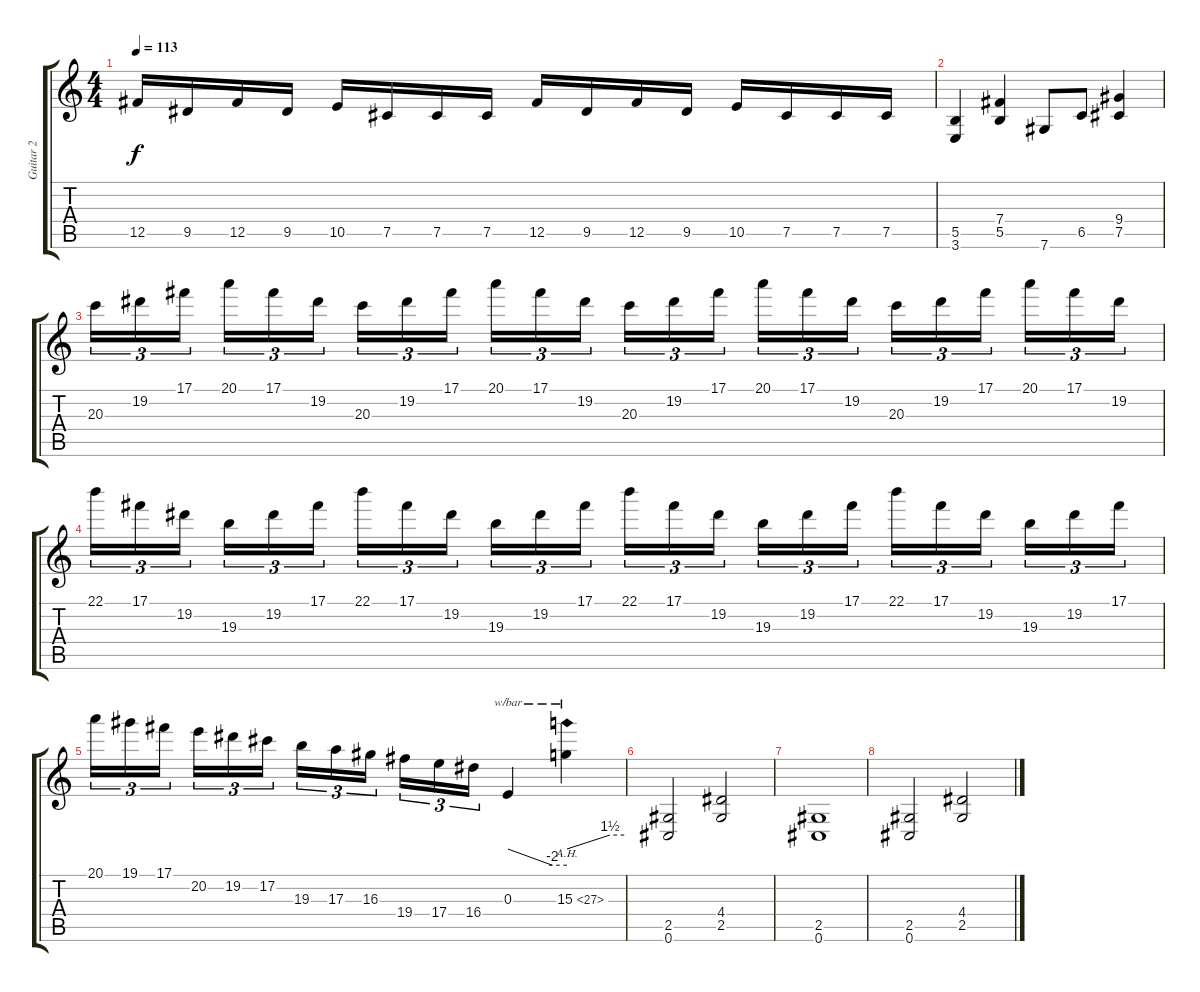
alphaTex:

\track ("Guitar 2" "Guitar 2") {instrument distortionguitar}
\staff {score tabs}
\tuning (Db4 Ab3 E3 B2 Gb2 Db2) {hide}
\ts (4 4)
\tempo 113
\clef g2
\ks c
12.5.16{dy f} 9.5.16 12.5.16 9.5.16 10.5.16 7.5.16 7.5.16 7.5.16 12.5.16 9.5.16 12.5.16 9.5.16 10.5.16 7.5.16 7.5.16 7.5.16 |
(5.5 3.6).4 (7.4 5.5).4 7.6.8 6.5.8 (9.4 7.5).4 |
20.3.16{tu (3 2)} 19.2.16{tu (3 2)} 17.1.16{tu (3 2) beam splitsecondary} 20.1.16{tu (3 2)} 17.1.16{tu (3 2)} 19.2.16{tu (3 2)} 20.3.16{tu (3 2)} 19.2.16{tu (3 2)} 17.1.16{tu (3 2) beam splitsecondary} 20.1.16{tu (3 2)} 17.1.16{tu (3 2)} 19.2.16{tu (3 2)} 20.3.16{tu (3 2)} 19.2.16{tu (3 2)} 17.1.16{tu (3 2) beam splitsecondary} 20.1.16{tu (3 2)} 17.1.16{tu (3 2)} 19.2.16{tu (3 2)} 20.3.16{tu (3 2)} 19.2.16{tu (3 2)} 17.1.16{tu (3 2) beam splitsecondary} 20.1.16{tu (3 2)} 17.1.16{tu (3 2)} 19.2.16{tu (3 2)} |
22.1.16{tu (3 2)} 17.1.16{tu (3 2)} 19.2.16{tu (3 2) beam splitsecondary} 19.3.16{tu (3 2)} 19.2.16{tu (3 2)} 17.1.16{tu (3 2)} 22.1.16{tu (3 2)} 17.1.16{tu (3 2)} 19.2.16{tu (3 2) beam splitsecondary} 19.3.16{tu (3 2)} 19.2.16{tu (3 2)} 17.1.16{tu (3 2)} 22.1.16{tu (3 2)} 17.1.16{tu (3 2)} 19.2.16{tu (3 2) beam splitsecondary} 19.3.16{tu (3 2)} 19.2.16{tu (3 2)} 17.1.16{tu (3 2)} 22.1.16{tu (3 2)} 17.1.16{tu (3 2)} 19.2.16{tu (3 2) beam splitsecondary} 19.3.16{tu (3 2)} 19.2.16{tu (3 2)} 17.1.16{tu (3 2)} |
20.1.16{tu (3 2)} 19.1.16{tu (3 2)} 17.1.16{tu (3 2) beam splitsecondary} 20.2.16{tu (3 2)} 19.2.16{tu (3 2)} 17.2.16{tu (3 2)} 19.3.16{tu (3 2)} 17.3.16{tu (3 2)} 16.3.16{tu (3 2) beam splitsecondary} 19.4.16{tu (3 2)} 17.4.16{tu (3 2)} 16.4.16{tu (3 2)} 0.3.4{tbe (custom default 0 0 45 -8 60 -8)} 15.3{ah 12}.4{tbe (custom default 0 0 45 6 60 6)} |
(2.5 0.6).2 (4.4 2.5).2 |
(2.5 0.6).1 |
(2.5 0.6).2 (4.4 2.5).2
